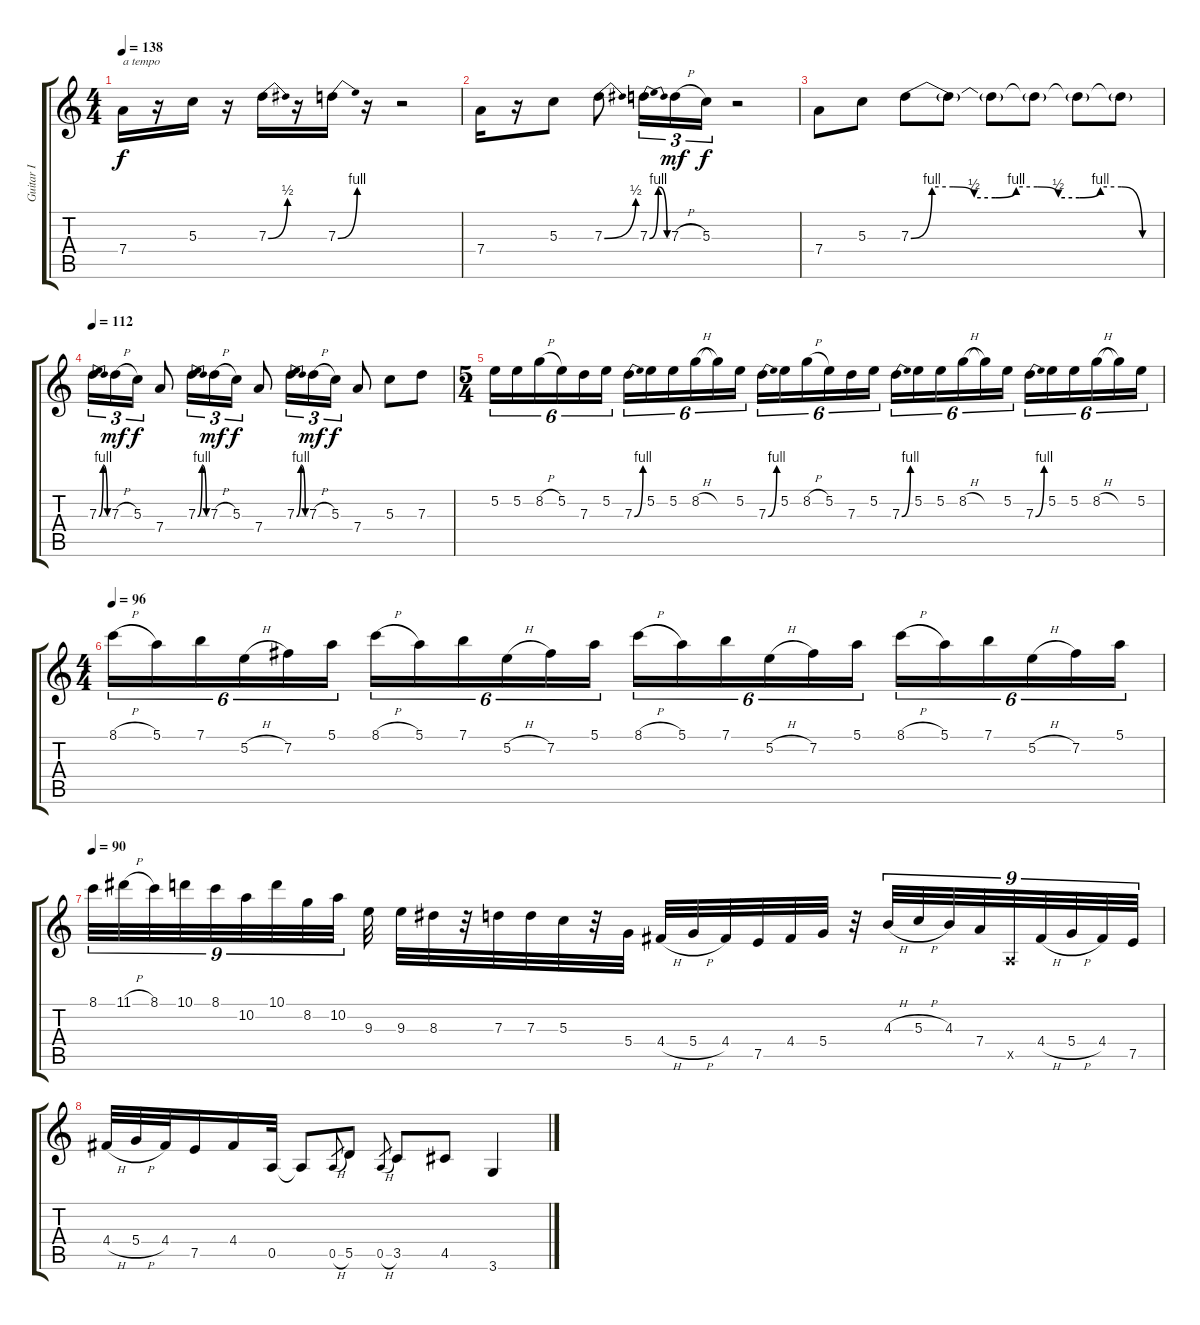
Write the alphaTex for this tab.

\track ("Guitar I" "Guitar I") {instrument overdrivenguitar}
\staff {score tabs}
\tuning (E4 B3 G3 D3 A2 E2) {hide}
\ts (4 4)
\tempo 138
\clef g2
\ks c
7.4.16{txt "a tempo" dy f} r.16 5.3.16 r.16 7.3{be (bend 0 0 60 2)}.16 r.16 7.3{be (bend 0 0 60 4)}.16 r.16 r.2 |
7.4.16 r.16 5.3.8 7.3{be (bend 0 0 60 2)}.8 7.3{be (bendrelease 0 0 15 4 30 4 60 0)}.16{tu (3 2)} 7.3{h}.16{tu (3 2) dy mf} 5.3.16{tu (3 2) dy f} r.2 |
7.4.8 5.3.8 7.3{be (custom 0 0 5 4 10 4 15 2 20 2 25 4 30 4 35 2 40 2 45 4 50 4 55 0 60 0)}.8 7.3{t}.8 7.3{t}.8 7.3{t}.8 7.3{t}.8 7.3{t}.8 |
\tempo 112
7.3{be (bendrelease 0 0 15 4 30 4 60 0)}.16{tu (3 2)} 7.3{h}.16{tu (3 2) dy mf} 5.3.16{tu (3 2) dy f} 7.4.8 7.3{be (bendrelease 0 0 15 4 30 4 60 0)}.16{tu (3 2)} 7.3{h}.16{tu (3 2) dy mf} 5.3.16{tu (3 2) dy f} 7.4.8 7.3{be (bendrelease 0 0 15 4 30 4 60 0)}.16{tu (3 2)} 7.3{h}.16{tu (3 2) dy mf} 5.3.16{tu (3 2) dy f} 7.4.8 5.3.8 7.3.8 |
\ts (5 4)
5.2.16{tu (6 4)} 5.2.16{tu (6 4)} 8.2{h}.16{tu (6 4)} 5.2.16{tu (6 4)} 7.3.16{tu (6 4)} 5.2.16{tu (6 4)} 7.3{be (bend 0 0 60 4)}.16{tu (6 4)} 5.2.16{tu (6 4)} 5.2.16{tu (6 4)} 8.2{h}.16{tu (6 4)} 8.2{t}.16{tu (6 4)} 5.2.16{tu (6 4)} 7.3{be (bend 0 0 60 4)}.16{tu (6 4)} 5.2.16{tu (6 4)} 8.2{h}.16{tu (6 4)} 5.2.16{tu (6 4)} 7.3.16{tu (6 4)} 5.2.16{tu (6 4)} 7.3{be (bend 0 0 60 4)}.16{tu (6 4)} 5.2.16{tu (6 4)} 5.2.16{tu (6 4)} 8.2{h}.16{tu (6 4)} 8.2{t}.16{tu (6 4)} 5.2.16{tu (6 4)} 7.3{be (bend 0 0 60 4)}.16{tu (6 4)} 5.2.16{tu (6 4)} 5.2.16{tu (6 4)} 8.2{h}.16{tu (6 4)} 8.2{t}.16{tu (6 4)} 5.2.16{tu (6 4)} |
\ts (4 4)
\tempo 96
8.1{h}.16{tu (6 4)} 5.1.16{tu (6 4)} 7.1.16{tu (6 4)} 5.2{h}.16{tu (6 4)} 7.2.16{tu (6 4)} 5.1.16{tu (6 4)} 8.1{h}.16{tu (6 4)} 5.1.16{tu (6 4)} 7.1.16{tu (6 4)} 5.2{h}.16{tu (6 4)} 7.2.16{tu (6 4)} 5.1.16{tu (6 4)} 8.1{h}.16{tu (6 4)} 5.1.16{tu (6 4)} 7.1.16{tu (6 4)} 5.2{h}.16{tu (6 4)} 7.2.16{tu (6 4)} 5.1.16{tu (6 4)} 8.1{h}.16{tu (6 4)} 5.1.16{tu (6 4)} 7.1.16{tu (6 4)} 5.2{h}.16{tu (6 4)} 7.2.16{tu (6 4)} 5.1.16{tu (6 4)} |
\tempo 90
8.1.32{tu (9 8)} 11.1{h}.32{tu (9 8)} 8.1.32{tu (9 8)} 10.1.32{tu (9 8)} 8.1.32{tu (9 8)} 10.2.32{tu (9 8)} 10.1.32{tu (9 8)} 8.2.32{tu (9 8)} 10.2.32{tu (9 8)} 9.3.32 9.3.32 8.3.32 r.32 7.3.32 7.3.32 5.3.32 r.32 5.4.32 4.4{h}.32 5.4{h}.32 4.4.32 7.5.32 4.4.32 5.4.32 r.32 4.3{h}.32{tu (9 8)} 5.3{h}.32{tu (9 8)} 4.3.32{tu (9 8)} 7.4.32{tu (9 8)} 0.5{x}.32{tu (9 8)} 4.4{h}.32{tu (9 8)} 5.4{h}.32{tu (9 8)} 4.4.32{tu (9 8)} 7.5.32{tu (9 8)} |
4.4{h}.32 5.4{h}.32 4.4.32 7.5.16 4.4.16 0.5.32 0.5{t}.8 0.5{h}.8{gr} 5.5.8 0.5{h}.8{gr} 3.5.8 4.5.8 3.6.4
